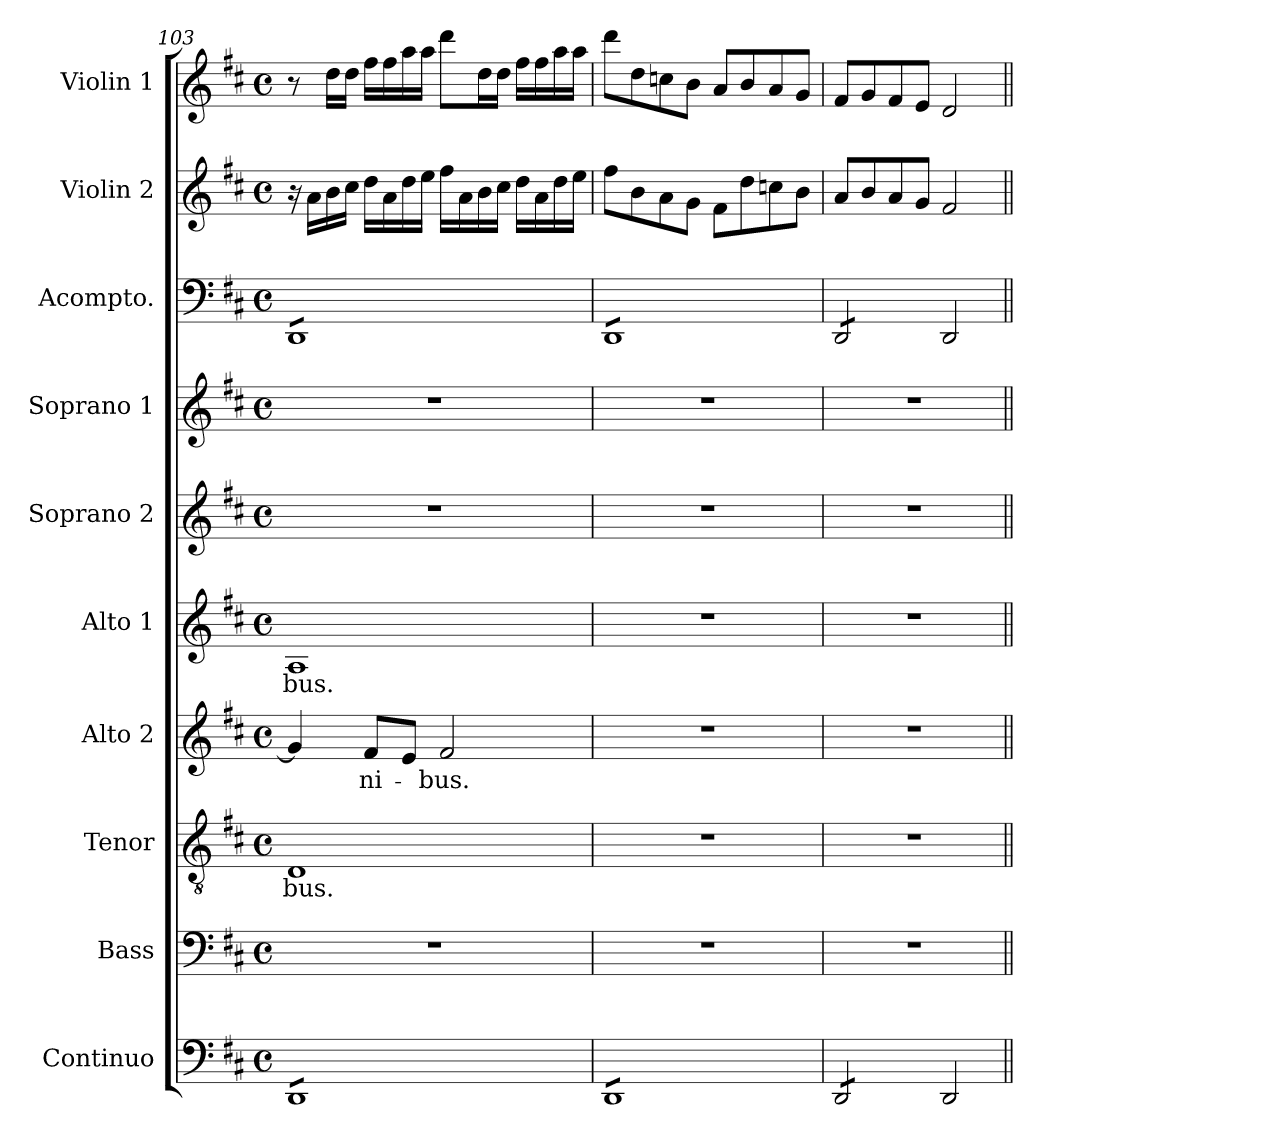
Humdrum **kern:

**kern	**kern	**kern	**text	**kern	**text	**kern	**text	**kern	**kern	**kern	**kern	**kern
*part10	*part9	*part8	*part8	*part7	*part7	*part6	*part6	*part5	*part4	*part3	*part2	*part1
*staff10	*staff9	*staff8	*staff8	*staff7	*staff7	*staff6	*staff6	*staff5	*staff4	*staff3	*staff2	*staff1
*I"Continuo	*I"Bass	*I"Tenor	*	*I"Alto 2	*	*I"Alto 1	*	*I"Soprano 2	*I"Soprano 1	*I"Acompto.	*I"Violin 2	*I"Violin 1
*I'Cont.	*I'B.	*I'T.	*	*I'A2.	*	*I'A1.	*	*I'S2.	*I'S1.	*I'Ac.	*I'Vln. 2	*I'Vln. 1
*clefF4	*clefF4	*clefGv2	*	*clefG2	*	*clefG2	*	*clefG2	*clefG2	*clefF4	*clefG2	*clefG2
*	*	*ITrd7c12	*	*	*	*	*	*	*	*	*	*
*k[f#c#]	*k[f#c#]	*k[f#c#]	*	*k[f#c#]	*	*k[f#c#]	*	*k[f#c#]	*k[f#c#]	*k[f#c#]	*k[f#c#]	*k[f#c#]
*D:	*D:	*D:	*	*D:	*	*D:	*	*D:	*D:	*D:	*D:	*D:
*M4/4	*M4/4	*M4/4	*	*M4/4	*	*M4/4	*	*M4/4	*M4/4	*M4/4	*M4/4	*M4/4
*met(c)	*met(c)	*met(c)	*	*met(c)	*	*met(c)	*	*met(c)	*met(c)	*met(c)	*met(c)	*met(c)
=103	=103	=103	=103	=103	=103	=103	=103	=103	=103	=103	=103	=103
!	!	!	!LO:LY:b:color=#000000	!	!	!	!	!	!	!	!	!
!	!	!	!	!	!	!	!LO:LY:b:color=#000000	!	!	!	!	!
*tremolo	*	*	*	*	*	*	*	*	*	*	*	*
*	*	*	*	*	*	*	*	*	*	*tremolo	*	*
8DDiL	1r	1DDi	-bus.	4gi/]	.	1Ai	-bus.	1r	1r	8DDiL	16r	8r
.	.	.	.	.	.	.	.	.	.	.	16ai\LL	.
8DDi	.	.	.	.	.	.	.	.	.	8DDi	16bi\	16ddi\LL
.	.	.	.	.	.	.	.	.	.	.	16cc#i\JJ	16ddi\JJ
!	!	!	!	!	!LO:LY:b:color=#000000	!	!	!	!	!	!	!
8DDi	.	.	.	8f#i/L	-ni-	.	.	.	.	8DDi	16ddi\LL	16ff#i\LL
.	.	.	.	.	.	.	.	.	.	.	16ai\	16ff#i\
8DDi	.	.	.	8ei/J	.	.	.	.	.	8DDi	16ddi\	16aai\
.	.	.	.	.	.	.	.	.	.	.	16eei\JJ	16aai\JJ
!	!	!	!	!	!LO:LY:b:color=#000000	!	!	!	!	!	!	!
8DDi	.	.	.	2f#i/	-bus.	.	.	.	.	8DDi	16ff#i\LL	8dddi\L
.	.	.	.	.	.	.	.	.	.	.	16ai\	.
8DDi	.	.	.	.	.	.	.	.	.	8DDi	16bi\	16ddi\L
.	.	.	.	.	.	.	.	.	.	.	16cc#i\JJ	16ddi\JJ
8DDi	.	.	.	.	.	.	.	.	.	8DDi	16ddi\LL	16ff#i\LL
.	.	.	.	.	.	.	.	.	.	.	16ai\	16ff#i\
8DDiJ	.	.	.	.	.	.	.	.	.	8DDiJ	16ddi\	16aai\
.	.	.	.	.	.	.	.	.	.	.	16eei\JJ	16aai\JJ
=104	=104	=104	=104	=104	=104	=104	=104	=104	=104	=104	=104	=104
8DDiL	1r	1r	.	1r	.	1r	.	1r	1r	8DDiL	8ff#i\L	8dddi\L
8DDi	.	.	.	.	.	.	.	.	.	8DDi	8bi\	8ddi\
8DDi	.	.	.	.	.	.	.	.	.	8DDi	8ai\	8ccni\
8DDi	.	.	.	.	.	.	.	.	.	8DDi	8gi\J	8bi\J
8DDi	.	.	.	.	.	.	.	.	.	8DDi	8f#i\L	8ai/L
8DDi	.	.	.	.	.	.	.	.	.	8DDi	8ddi\	8bi/
8DDi	.	.	.	.	.	.	.	.	.	8DDi	8ccni\	8ai/
8DDiJ	.	.	.	.	.	.	.	.	.	8DDiJ	8bi\J	8gi/J
=105	=105	=105	=105	=105	=105	=105	=105	=105	=105	=105	=105	=105
8DDi/L	1r	1r	.	1r	.	1r	.	1r	1r	8DDi/L	8ai/L	8f#i/L
8DDi/	.	.	.	.	.	.	.	.	.	8DDi/	8bi/	8gi/
8DDi/	.	.	.	.	.	.	.	.	.	8DDi/	8ai/	8f#i/
8DDi/J	.	.	.	.	.	.	.	.	.	8DDi/J	8gi/J	8ei/J
*	*	*	*	*	*	*	*	*	*	*Xtremolo	*	*
*Xtremolo	*	*	*	*	*	*	*	*	*	*	*	*
2DDi/	.	.	.	.	.	.	.	.	.	2DDi/	2f#i/	2di/
=||	=||	=||	=||	=||	=||	=||	=||	=||	=||	=||	=||	=||
*-	*-	*-	*-	*-	*-	*-	*-	*-	*-	*-	*-	*-
